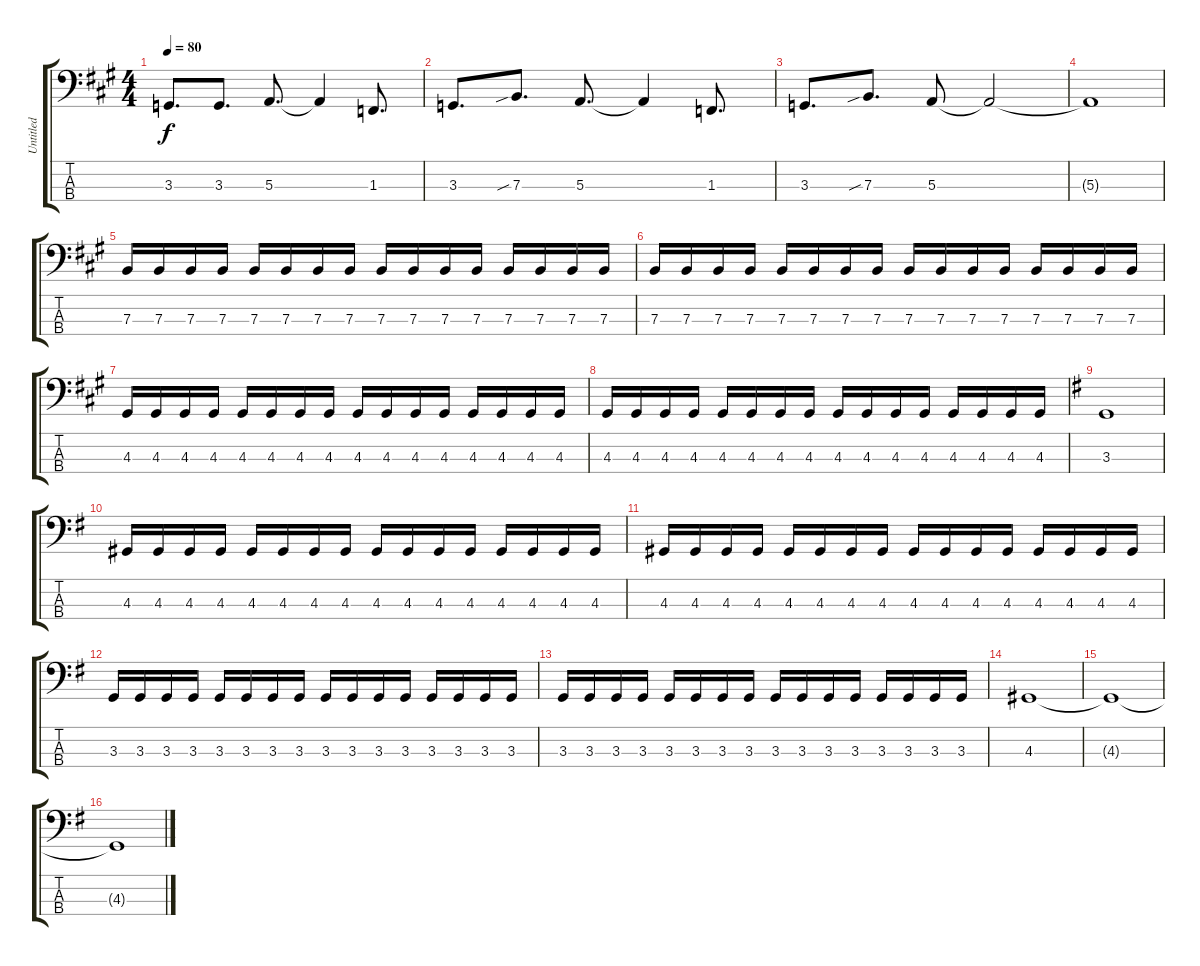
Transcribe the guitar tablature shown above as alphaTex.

\track ("Untitled" "Untitled") {instrument electricbassfinger}
\staff {score tabs}
\tuning (D2 A1 E1 B0) {hide}
\ts (4 4)
\tempo 80
\clef f4
\ks a
3.3.8{d dy f} 3.3.8{d} 5.3.8{d} 5.3{t}.4 1.3.8{d} |
3.3.8{d} 7.3{sib}.8{d} 5.3.8{d} 5.3{t}.4 1.3.8{d} |
3.3.8{d} 7.3{sib}.8{d} 5.3.8 5.3{t}.2 |
5.3{t}.1 |
7.3.16 7.3.16 7.3.16 7.3.16 7.3.16 7.3.16 7.3.16 7.3.16 7.3.16 7.3.16 7.3.16 7.3.16 7.3.16 7.3.16 7.3.16 7.3.16 |
7.3.16 7.3.16 7.3.16 7.3.16 7.3.16 7.3.16 7.3.16 7.3.16 7.3.16 7.3.16 7.3.16 7.3.16 7.3.16 7.3.16 7.3.16 7.3.16 |
4.3.16 4.3.16 4.3.16 4.3.16 4.3.16 4.3.16 4.3.16 4.3.16 4.3.16 4.3.16 4.3.16 4.3.16 4.3.16 4.3.16 4.3.16 4.3.16 |
4.3.16 4.3.16 4.3.16 4.3.16 4.3.16 4.3.16 4.3.16 4.3.16 4.3.16 4.3.16 4.3.16 4.3.16 4.3.16 4.3.16 4.3.16 4.3.16 |
\ks g
3.3.1 |
4.3.16 4.3.16 4.3.16 4.3.16 4.3.16 4.3.16 4.3.16 4.3.16 4.3.16 4.3.16 4.3.16 4.3.16 4.3.16 4.3.16 4.3.16 4.3.16 |
4.3.16 4.3.16 4.3.16 4.3.16 4.3.16 4.3.16 4.3.16 4.3.16 4.3.16 4.3.16 4.3.16 4.3.16 4.3.16 4.3.16 4.3.16 4.3.16 |
3.3.16 3.3.16 3.3.16 3.3.16 3.3.16 3.3.16 3.3.16 3.3.16 3.3.16 3.3.16 3.3.16 3.3.16 3.3.16 3.3.16 3.3.16 3.3.16 |
3.3.16 3.3.16 3.3.16 3.3.16 3.3.16 3.3.16 3.3.16 3.3.16 3.3.16 3.3.16 3.3.16 3.3.16 3.3.16 3.3.16 3.3.16 3.3.16 |
4.3.1 |
4.3{t}.1 |
4.3{t}.1
